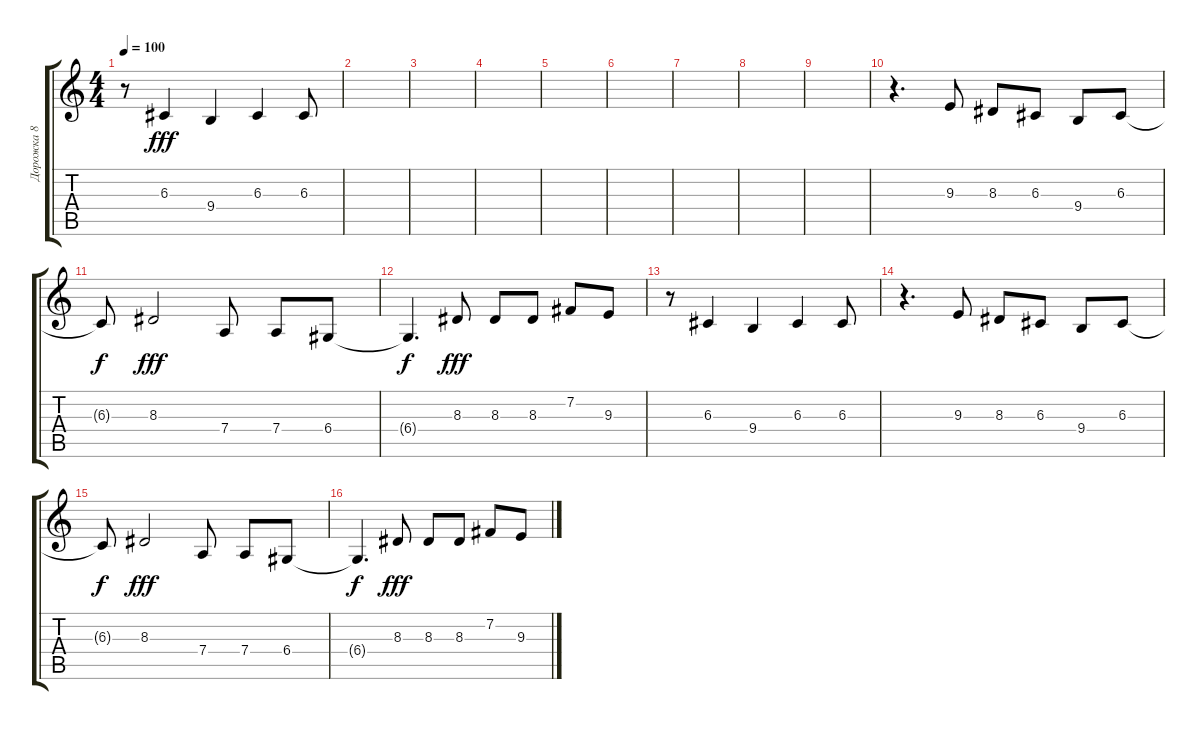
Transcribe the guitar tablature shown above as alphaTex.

\track ("Дорожка 8" "Дорожка 8") {instrument acousticgrandpiano}
\staff {score tabs}
\tuning (E4 B3 G3 D3 A2 E2) {hide}
\ts (4 4)
\tempo 100
\clef g2
\ks c
r.8{dy fff} 6.3.4 9.4.4 6.3.4 6.3.8 |
|
|
|
|
|
|
|
|
r.4{d} 9.3.8 8.3.8 6.3.8 9.4.8 6.3.8 |
6.3{t}.8{dy f} 8.3.2{dy fff} 7.4.8 7.4.8 6.4.8 |
6.4{t}.4{d dy f} 8.3.8{dy fff} 8.3.8 8.3.8 7.2.8 9.3.8 |
r.8 6.3.4 9.4.4 6.3.4 6.3.8 |
r.4{d} 9.3.8 8.3.8 6.3.8 9.4.8 6.3.8 |
6.3{t}.8{dy f} 8.3.2{dy fff} 7.4.8 7.4.8 6.4.8 |
6.4{t}.4{d dy f} 8.3.8{dy fff} 8.3.8 8.3.8 7.2.8 9.3.8
